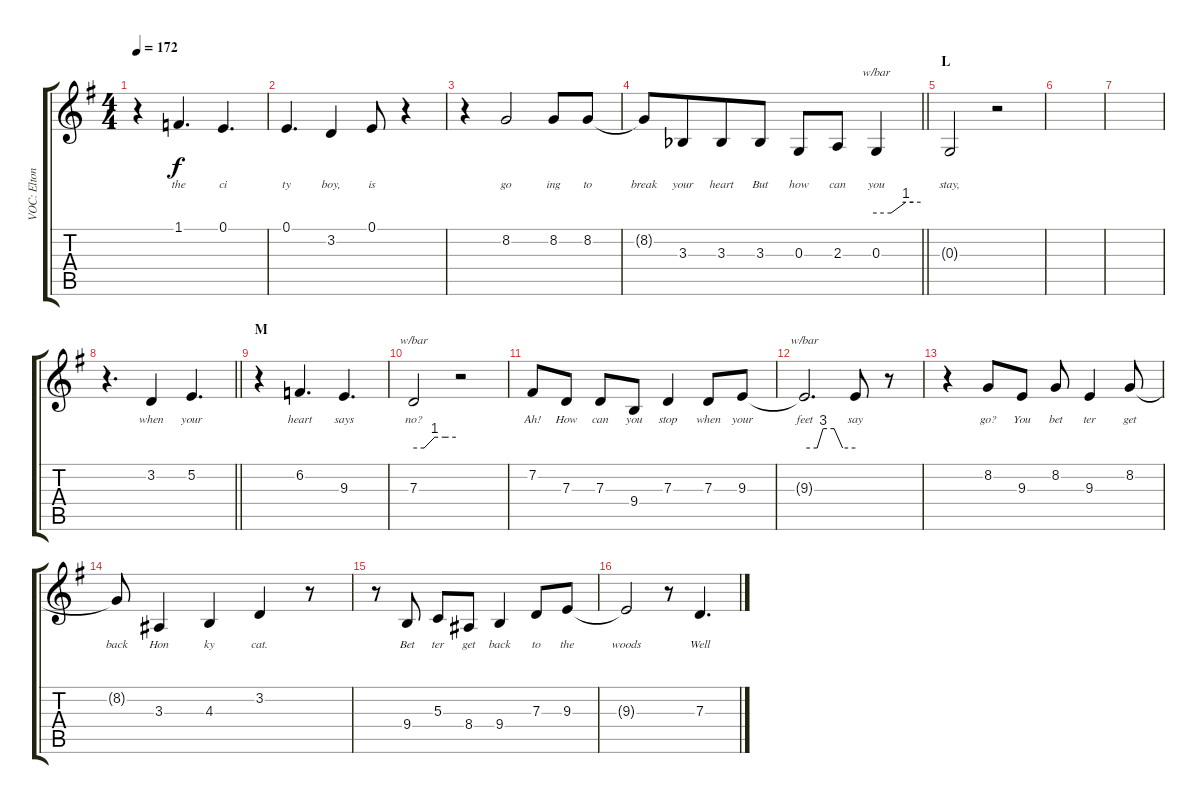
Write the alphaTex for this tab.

\track ("VOC: Elton John" "VOC: Elton") {instrument lead2sawtooth}
\staff {score tabs}
\tuning (E4 B3 G3 D3 A2 E2) {hide}
\ts (4 4)
\tempo 172
\clef g2
\ks g
r.4{dy f} 1.1.4{d lyrics (0 "the") lyrics (1 "") lyrics (2 "") lyrics (3 "") lyrics (4 "")} 0.1.4{d lyrics (0 "ci") lyrics (1 "") lyrics (2 "") lyrics (3 "") lyrics (4 "")} |
0.1.4{d lyrics (0 "ty") lyrics (1 "") lyrics (2 "") lyrics (3 "") lyrics (4 "")} 3.2.4{lyrics (0 "boy,") lyrics (1 "") lyrics (2 "") lyrics (3 "") lyrics (4 "")} 0.1.8{lyrics (0 "is") lyrics (1 "") lyrics (2 "") lyrics (3 "") lyrics (4 "")} r.4 |
r.4 8.2.2{lyrics (0 "go") lyrics (1 "") lyrics (2 "") lyrics (3 "") lyrics (4 "")} 8.2.8{lyrics (0 "ing") lyrics (1 "") lyrics (2 "") lyrics (3 "") lyrics (4 "")} 8.2.8{lyrics (0 "to") lyrics (1 "") lyrics (2 "") lyrics (3 "") lyrics (4 "")} |
\barLineRight lightlight
8.2{t}.8{lyrics (0 "break") lyrics (1 "") lyrics (2 "") lyrics (3 "") lyrics (4 "")} 3.3{acc b}.8{lyrics (0 "your") lyrics (1 "") lyrics (2 "") lyrics (3 "") lyrics (4 "") beam merge} 3.3{acc b}.8{lyrics (0 "heart") lyrics (1 "") lyrics (2 "") lyrics (3 "") lyrics (4 "")} 3.3{acc b}.8{lyrics (0 "But") lyrics (1 "") lyrics (2 "") lyrics (3 "") lyrics (4 "")} 0.3.8{lyrics (0 "how") lyrics (1 "") lyrics (2 "") lyrics (3 "") lyrics (4 "")} 2.3.8{lyrics (0 "can") lyrics (1 "") lyrics (2 "") lyrics (3 "") lyrics (4 "")} 0.3.4{tbe (custom default 0 0 20 0 40 4 50 4 60 4) lyrics (0 "you") lyrics (1 "") lyrics (2 "") lyrics (3 "") lyrics (4 "")} |
\section ("" "L")
0.3{t}.2{lyrics (0 "stay,") lyrics (1 "") lyrics (2 "") lyrics (3 "") lyrics (4 "")} r.2 |
|
|
\barLineRight lightlight
r.4{d} 3.2.4{lyrics (0 "when") lyrics (1 "") lyrics (2 "") lyrics (3 "") lyrics (4 "")} 5.2.4{d lyrics (0 "your") lyrics (1 "") lyrics (2 "") lyrics (3 "") lyrics (4 "")} |
\section ("" "M")
r.4 6.2.4{d lyrics (0 "heart") lyrics (1 "") lyrics (2 "") lyrics (3 "") lyrics (4 "")} 9.3.4{d lyrics (0 "says") lyrics (1 "") lyrics (2 "") lyrics (3 "") lyrics (4 "")} |
7.3.2{tbe (custom default 0 0 15 0 30 4 45 4 60 4) lyrics (0 "no?") lyrics (1 "") lyrics (2 "") lyrics (3 "") lyrics (4 "")} r.2 |
7.2.8{lyrics (0 "Ah!") lyrics (1 "") lyrics (2 "") lyrics (3 "") lyrics (4 "")} 7.3.8{lyrics (0 "How") lyrics (1 "") lyrics (2 "") lyrics (3 "") lyrics (4 "")} 7.3.8{lyrics (0 "can") lyrics (1 "") lyrics (2 "") lyrics (3 "") lyrics (4 "")} 9.4.8{lyrics (0 "you") lyrics (1 "") lyrics (2 "") lyrics (3 "") lyrics (4 "")} 7.3.4{lyrics (0 "stop") lyrics (1 "") lyrics (2 "") lyrics (3 "") lyrics (4 "")} 7.3.8{lyrics (0 "when") lyrics (1 "") lyrics (2 "") lyrics (3 "") lyrics (4 "")} 9.3.8{lyrics (0 "your") lyrics (1 "") lyrics (2 "") lyrics (3 "") lyrics (4 "")} |
9.3{t}.2{d tbe (custom default 0 0 15 0 22 12 35 12 45 0 60 0) lyrics (0 "feet") lyrics (1 "") lyrics (2 "") lyrics (3 "") lyrics (4 "")} 9.3{t}.8{lyrics (0 "say") lyrics (1 "") lyrics (2 "") lyrics (3 "") lyrics (4 "")} r.8 |
r.4 8.2.8{lyrics (0 "go?") lyrics (1 "") lyrics (2 "") lyrics (3 "") lyrics (4 "")} 9.3.8{lyrics (0 "You") lyrics (1 "") lyrics (2 "") lyrics (3 "") lyrics (4 "")} 8.2.8{lyrics (0 "bet") lyrics (1 "") lyrics (2 "") lyrics (3 "") lyrics (4 "")} 9.3.4{lyrics (0 "ter") lyrics (1 "") lyrics (2 "") lyrics (3 "") lyrics (4 "")} 8.2.8{lyrics (0 "get") lyrics (1 "") lyrics (2 "") lyrics (3 "") lyrics (4 "")} |
8.2{t}.8{lyrics (0 "back") lyrics (1 "") lyrics (2 "") lyrics (3 "") lyrics (4 "")} 3.3.4{lyrics (0 "Hon") lyrics (1 "") lyrics (2 "") lyrics (3 "") lyrics (4 "")} 4.3.4{lyrics (0 "ky") lyrics (1 "") lyrics (2 "") lyrics (3 "") lyrics (4 "")} 3.2.4{lyrics (0 "cat.") lyrics (1 "") lyrics (2 "") lyrics (3 "") lyrics (4 "")} r.8 |
r.8 9.4.8{lyrics (0 "Bet") lyrics (1 "") lyrics (2 "") lyrics (3 "") lyrics (4 "")} 5.3.8{lyrics (0 "ter") lyrics (1 "") lyrics (2 "") lyrics (3 "") lyrics (4 "")} 8.4.8{lyrics (0 "get") lyrics (1 "") lyrics (2 "") lyrics (3 "") lyrics (4 "")} 9.4.4{lyrics (0 "back") lyrics (1 "") lyrics (2 "") lyrics (3 "") lyrics (4 "")} 7.3.8{lyrics (0 "to") lyrics (1 "") lyrics (2 "") lyrics (3 "") lyrics (4 "")} 9.3.8{lyrics (0 "the") lyrics (1 "") lyrics (2 "") lyrics (3 "") lyrics (4 "")} |
9.3{t}.2{lyrics (0 "woods") lyrics (1 "") lyrics (2 "") lyrics (3 "") lyrics (4 "")} r.8 7.3.4{d lyrics (0 "Well") lyrics (1 "") lyrics (2 "") lyrics (3 "") lyrics (4 "")}
